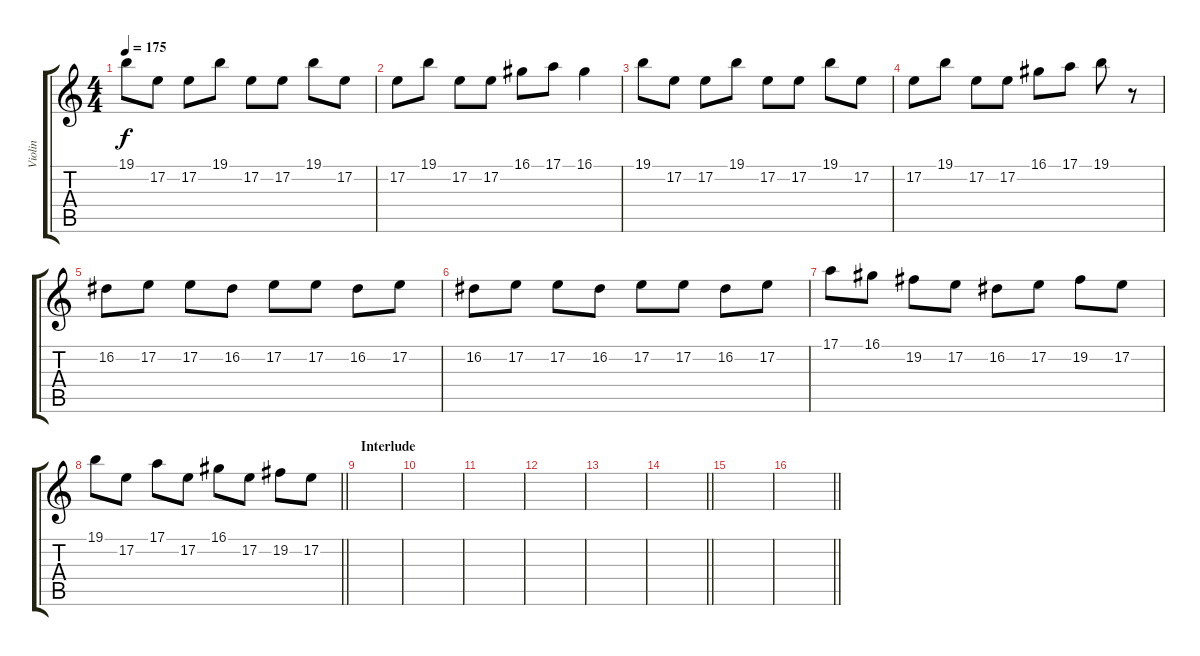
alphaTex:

\track ("Violin" "Violin") {instrument violin}
\staff {score tabs}
\tuning (E4 B3 G3 D3 A2 E2) {hide}
\ts (4 4)
\tempo 175
\clef g2
\ks c
19.1.8{dy f} 17.2.8 17.2.8 19.1.8 17.2.8 17.2.8 19.1.8 17.2.8 |
17.2.8 19.1.8 17.2.8 17.2.8 16.1.8 17.1.8 16.1.4 |
19.1.8 17.2.8 17.2.8 19.1.8 17.2.8 17.2.8 19.1.8 17.2.8 |
17.2.8 19.1.8 17.2.8 17.2.8 16.1.8 17.1.8 19.1.8 r.8 |
16.2.8 17.2.8 17.2.8 16.2.8 17.2.8 17.2.8 16.2.8 17.2.8 |
16.2.8 17.2.8 17.2.8 16.2.8 17.2.8 17.2.8 16.2.8 17.2.8 |
17.1.8 16.1.8 19.2.8 17.2.8 16.2.8 17.2.8 19.2.8 17.2.8 |
\barLineRight lightlight
19.1.8 17.2.8 17.1.8 17.2.8 16.1.8 17.2.8 19.2.8 17.2.8 |
\section ("" "Interlude")
|
|
|
|
|
\barLineRight lightlight
|
|
\barLineRight lightlight
